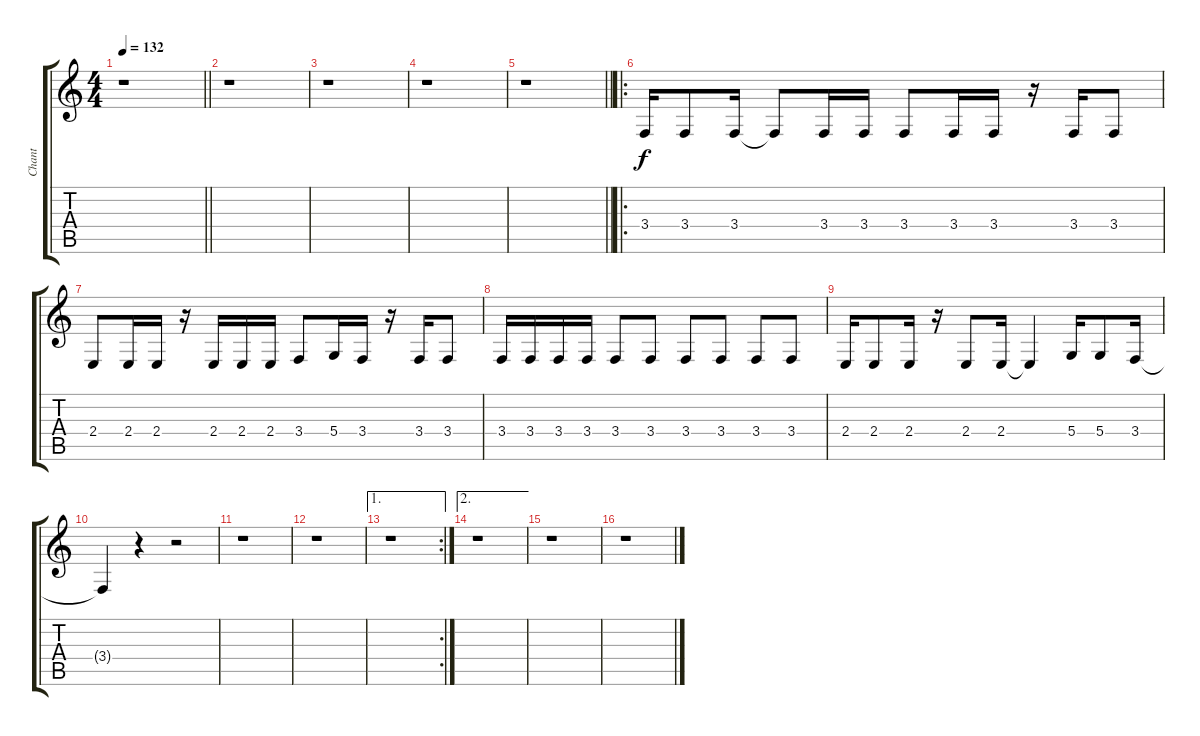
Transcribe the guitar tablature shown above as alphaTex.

\track ("Chant" "Chant") {instrument tuba}
\staff {score tabs}
\tuning (E4 B3 G3 D3 A2 E2) {hide}
\ts (4 4)
\tempo 132
\clef g2
\barLineRight lightlight
\ks c
r.1{dy f instrument tuba} |
r.1 |
r.1 |
r.1 |
\barLineRight lightlight
r.1 |
\ro
3.4.16 3.4.8 3.4.16 3.4{t}.8 3.4.16 3.4.16 3.4.8 3.4.16 3.4.16 r.16 3.4.16 3.4.8 |
2.4.8 2.4.16 2.4.16 r.16 2.4.16 2.4.16 2.4.16 3.4.8 5.4.16 3.4.16 r.16 3.4.16 3.4.8 |
3.4.16 3.4.16 3.4.16 3.4.16 3.4.8 3.4.8 3.4.8 3.4.8 3.4.8 3.4.8 |
2.4.16 2.4.8 2.4.16 r.16 2.4.8 2.4.16 2.4{t}.4 5.4.16 5.4.8 3.4.16 |
3.4{t}.4 r.4 r.2 |
r.1 |
r.1 |
\ae 1
\rc 2
r.1 |
\ae 2
r.1 |
r.1 |
r.1
